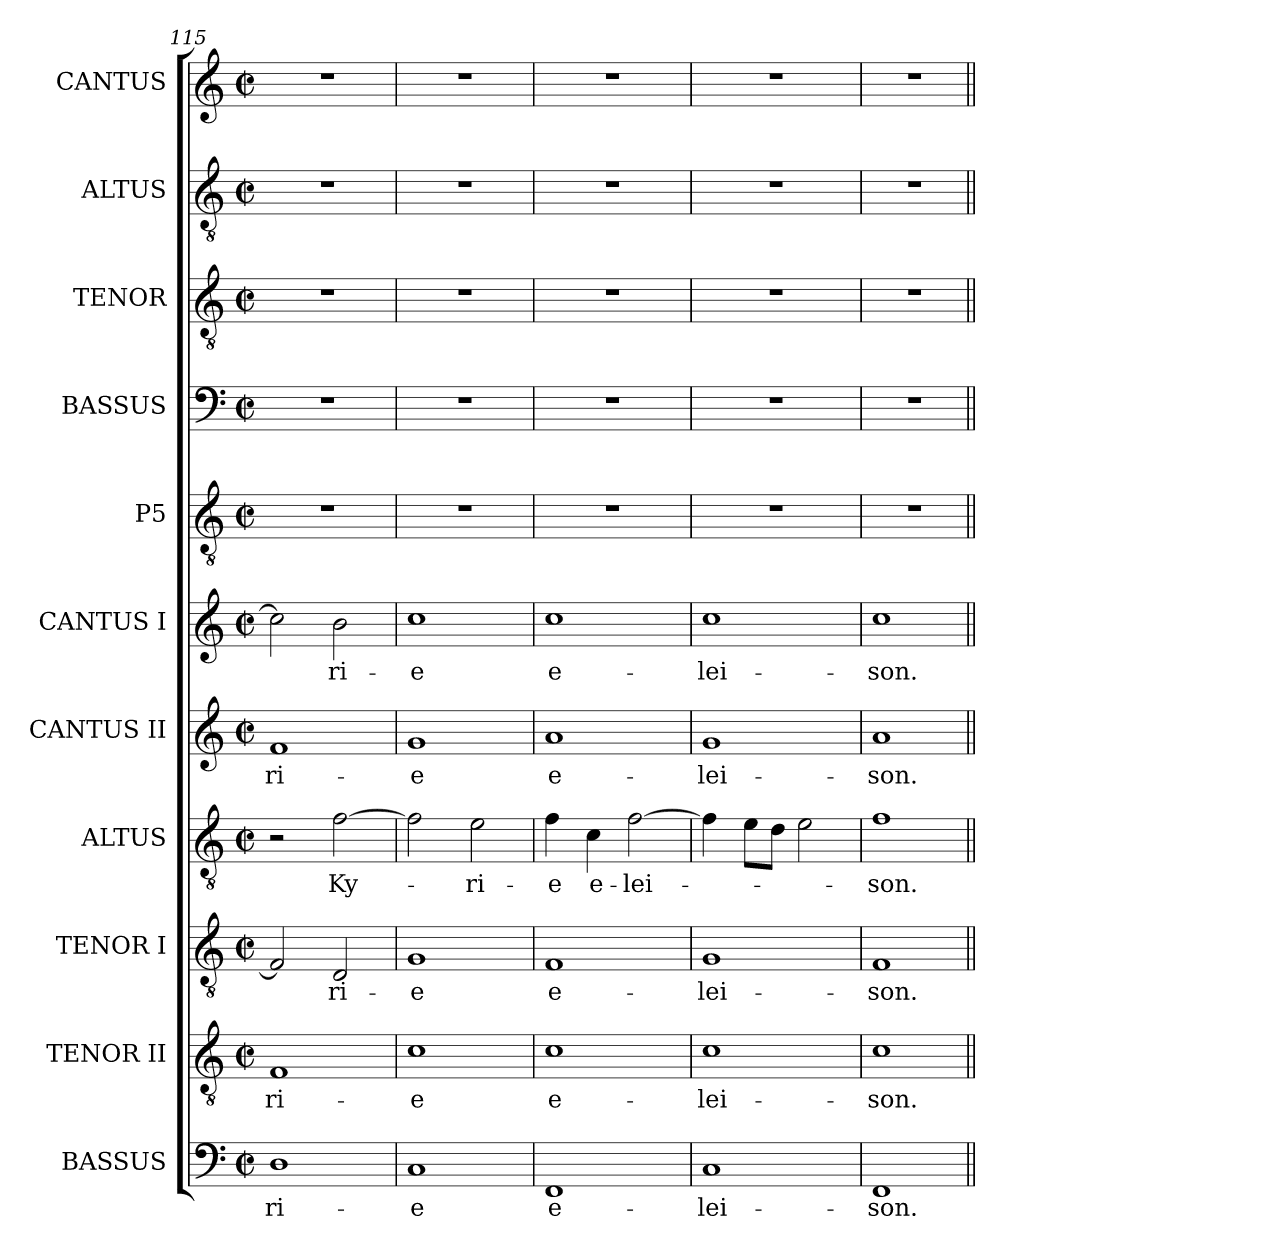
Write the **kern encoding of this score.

**kern	**text	**kern	**text	**kern	**text	**kern	**text	**kern	**text	**kern	**text	**kern	**kern	**kern	**kern	**kern
*part11	*part11	*part10	*part10	*part9	*part9	*part8	*part8	*part7	*part7	*part6	*part6	*part5	*part4	*part3	*part2	*part1
*staff11	*staff11	*staff10	*staff10	*staff9	*staff9	*staff8	*staff8	*staff7	*staff7	*staff6	*staff6	*staff5	*staff4	*staff3	*staff2	*staff1
*I"BASSUS	*	*I"TENOR II	*	*I"TENOR I	*	*I"ALTUS	*	*I"CANTUS II	*	*I"CANTUS I	*	*I"P5	*I"BASSUS	*I"TENOR	*I"ALTUS	*I"CANTUS
*I'B.	*	*I'T. II	*	*I'T. I	*	*I'A.	*	*I'C. II	*	*I'C. I	*	*	*I'B.	*I'T.	*I'A.	*I'C.
*clefF4	*	*clefGv2	*	*clefGv2	*	*clefGv2	*	*clefG2	*	*clefG2	*	*clefGv2	*clefF4	*clefGv2	*clefGv2	*clefG2
*	*	*ITrd7c12	*	*ITrd7c12	*	*ITrd7c12	*	*	*	*	*	*ITrd7c12	*	*ITrd7c12	*ITrd7c12	*
*k[]	*	*k[]	*	*k[]	*	*k[]	*	*k[]	*	*k[]	*	*k[]	*k[]	*k[]	*k[]	*k[]
*a:	*	*a:	*	*a:	*	*a:	*	*a:	*	*a:	*	*a:	*a:	*a:	*a:	*a:
*M2/2	*	*M2/2	*	*M2/2	*	*M2/2	*	*M2/2	*	*M2/2	*	*M2/2	*M2/2	*M2/2	*M2/2	*M2/2
*met(c|)	*	*met(c|)	*	*met(c|)	*	*met(c|)	*	*met(c|)	*	*met(c|)	*	*met(c|)	*met(c|)	*met(c|)	*met(c|)	*met(c|)
=115	=115	=115	=115	=115	=115	=115	=115	=115	=115	=115	=115	=115	=115	=115	=115	=115
!	!LO:LY:b:color=#000000	!	!	!	!	!	!	!	!	!	!	!	!	!	!	!
!	!	!	!LO:LY:b:color=#000000	!	!	!	!	!	!	!	!	!	!	!	!	!
!	!	!	!	!	!	!	!	!	!LO:LY:b:color=#000000	!	!	!	!	!	!	!
1Di	-ri-	1FFi	-ri-	2FFi/]	.	2r	.	1fi	-ri-	2cci\]	.	1r	1r	1r	1r	1r
!	!	!	!	!	!LO:LY:b:color=#000000	!	!	!	!	!	!	!	!	!	!	!
!	!	!	!	!	!	!	!LO:LY:b:color=#000000	!	!	!	!	!	!	!	!	!
!	!	!	!	!	!	!	!	!	!	!	!LO:LY:b:color=#000000	!	!	!	!	!
.	.	.	.	2DDi/	-ri-	[2Fi\	Ky-	.	.	2bi\	-ri-	.	.	.	.	.
=116	=116	=116	=116	=116	=116	=116	=116	=116	=116	=116	=116	=116	=116	=116	=116	=116
!	!LO:LY:b:color=#000000	!	!	!	!	!	!	!	!	!	!	!	!	!	!	!
!	!	!	!LO:LY:b:color=#000000	!	!	!	!	!	!	!	!	!	!	!	!	!
!	!	!	!	!	!LO:LY:b:color=#000000	!	!	!	!	!	!	!	!	!	!	!
!	!	!	!	!	!	!	!	!	!LO:LY:b:color=#000000	!	!	!	!	!	!	!
!	!	!	!	!	!	!	!	!	!	!	!LO:LY:b:color=#000000	!	!	!	!	!
1Ci	-e	1Ci	-e	1GGi	-e	2Fi\]	.	1gi	-e	1cci	-e	1r	1r	1r	1r	1r
!	!	!	!	!	!	!	!LO:LY:b:color=#000000	!	!	!	!	!	!	!	!	!
.	.	.	.	.	.	2Ei\	-ri-	.	.	.	.	.	.	.	.	.
=117	=117	=117	=117	=117	=117	=117	=117	=117	=117	=117	=117	=117	=117	=117	=117	=117
!	!LO:LY:b:color=#000000	!	!	!	!	!	!	!	!	!	!	!	!	!	!	!
!	!	!	!LO:LY:b:color=#000000	!	!	!	!	!	!	!	!	!	!	!	!	!
!	!	!	!	!	!LO:LY:b:color=#000000	!	!	!	!	!	!	!	!	!	!	!
!	!	!	!	!	!	!	!LO:LY:b:color=#000000	!	!	!	!	!	!	!	!	!
!	!	!	!	!	!	!	!	!	!LO:LY:b:color=#000000	!	!	!	!	!	!	!
!	!	!	!	!	!	!	!	!	!	!	!LO:LY:b:color=#000000	!	!	!	!	!
1FFi	e-	1Ci	e-	1FFi	e-	4Fi\	-e	1ai	e-	1cci	e-	1r	1r	1r	1r	1r
!	!	!	!	!	!	!	!LO:LY:b:color=#000000	!	!	!	!	!	!	!	!	!
.	.	.	.	.	.	4Ci\	e-	.	.	.	.	.	.	.	.	.
!	!	!	!	!	!	!	!LO:LY:b:color=#000000	!	!	!	!	!	!	!	!	!
.	.	.	.	.	.	[2Fi\	-lei-	.	.	.	.	.	.	.	.	.
=118	=118	=118	=118	=118	=118	=118	=118	=118	=118	=118	=118	=118	=118	=118	=118	=118
!	!LO:LY:b:color=#000000	!	!	!	!	!	!	!	!	!	!	!	!	!	!	!
!	!	!	!LO:LY:b:color=#000000	!	!	!	!	!	!	!	!	!	!	!	!	!
!	!	!	!	!	!LO:LY:b:color=#000000	!	!	!	!	!	!	!	!	!	!	!
!	!	!	!	!	!	!	!	!	!LO:LY:b:color=#000000	!	!	!	!	!	!	!
!	!	!	!	!	!	!	!	!	!	!	!LO:LY:b:color=#000000	!	!	!	!	!
1Ci	-lei-	1Ci	-lei-	1GGi	-lei-	4Fi\]	.	1gi	-lei-	1cci	-lei-	1r	1r	1r	1r	1r
.	.	.	.	.	.	8Ei\L	.	.	.	.	.	.	.	.	.	.
.	.	.	.	.	.	8Di\J	.	.	.	.	.	.	.	.	.	.
.	.	.	.	.	.	2Ei\	.	.	.	.	.	.	.	.	.	.
=119	=119	=119	=119	=119	=119	=119	=119	=119	=119	=119	=119	=119	=119	=119	=119	=119
!	!LO:LY:b:color=#000000	!	!	!	!	!	!	!	!	!	!	!	!	!	!	!
!	!	!	!LO:LY:b:color=#000000	!	!	!	!	!	!	!	!	!	!	!	!	!
!	!	!	!	!	!LO:LY:b:color=#000000	!	!	!	!	!	!	!	!	!	!	!
!	!	!	!	!	!	!	!LO:LY:b:color=#000000	!	!	!	!	!	!	!	!	!
!	!	!	!	!	!	!	!	!	!LO:LY:b:color=#000000	!	!	!	!	!	!	!
!	!	!	!	!	!	!	!	!	!	!	!LO:LY:b:color=#000000	!	!	!	!	!
1FFi	-son.	1Ci	-son.	1FFi	-son.	1Fi	-son.	1ai	-son.	1cci	-son.	1r	1r	1r	1r	1r
=||	=||	=||	=||	=||	=||	=||	=||	=||	=||	=||	=||	=||	=||	=||	=||	=||
*-	*-	*-	*-	*-	*-	*-	*-	*-	*-	*-	*-	*-	*-	*-	*-	*-
